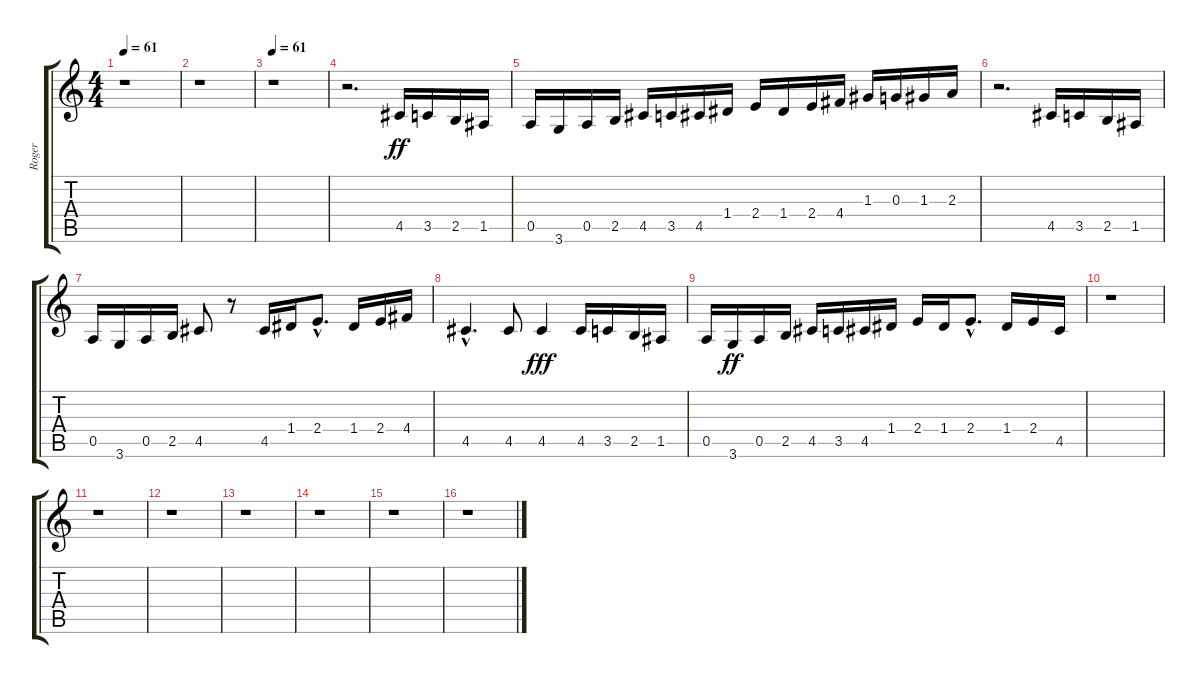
\track ("Roger" "Roger") {instrument slapbass2}
\staff {score tabs}
\tuning (E4 B3 G3 D3 A2 E2) {hide}
\ts (4 4)
\tempo 61
\clef g2
\ks c
r.1{dy f} |
r.1 |
\tempo 61
r.1 |
r.2{d} 4.5.16{dy ff} 3.5.16 2.5.16 1.5.16 |
0.5.16 3.6.16 0.5.16 2.5.16 4.5.16 3.5.16 4.5.16 1.4.16 2.4.16 1.4.16 2.4.16 4.4.16 1.3.16 0.3.16 1.3.16 2.3.16 |
r.2{d} 4.5.16 3.5.16 2.5.16 1.5.16 |
0.5.16 3.6.16 0.5.16 2.5.16 4.5.8 r.8 4.5.16 1.4.16 2.4{hac}.8{d} 1.4.16 2.4.16 4.4.16 |
4.5{hac}.4{d} 4.5.8 4.5.4{dy fff} 4.5.16 3.5.16 2.5.16 1.5.16 |
0.5.16 3.6.16{dy ff} 0.5.16 2.5.16 4.5.16 3.5.16 4.5.16 1.4.16 2.4.16 1.4.16 2.4{hac}.8{d} 1.4.16 2.4.16 4.5.16 |
r.1 |
r.1 |
r.1 |
r.1 |
r.1 |
r.1 |
r.1
